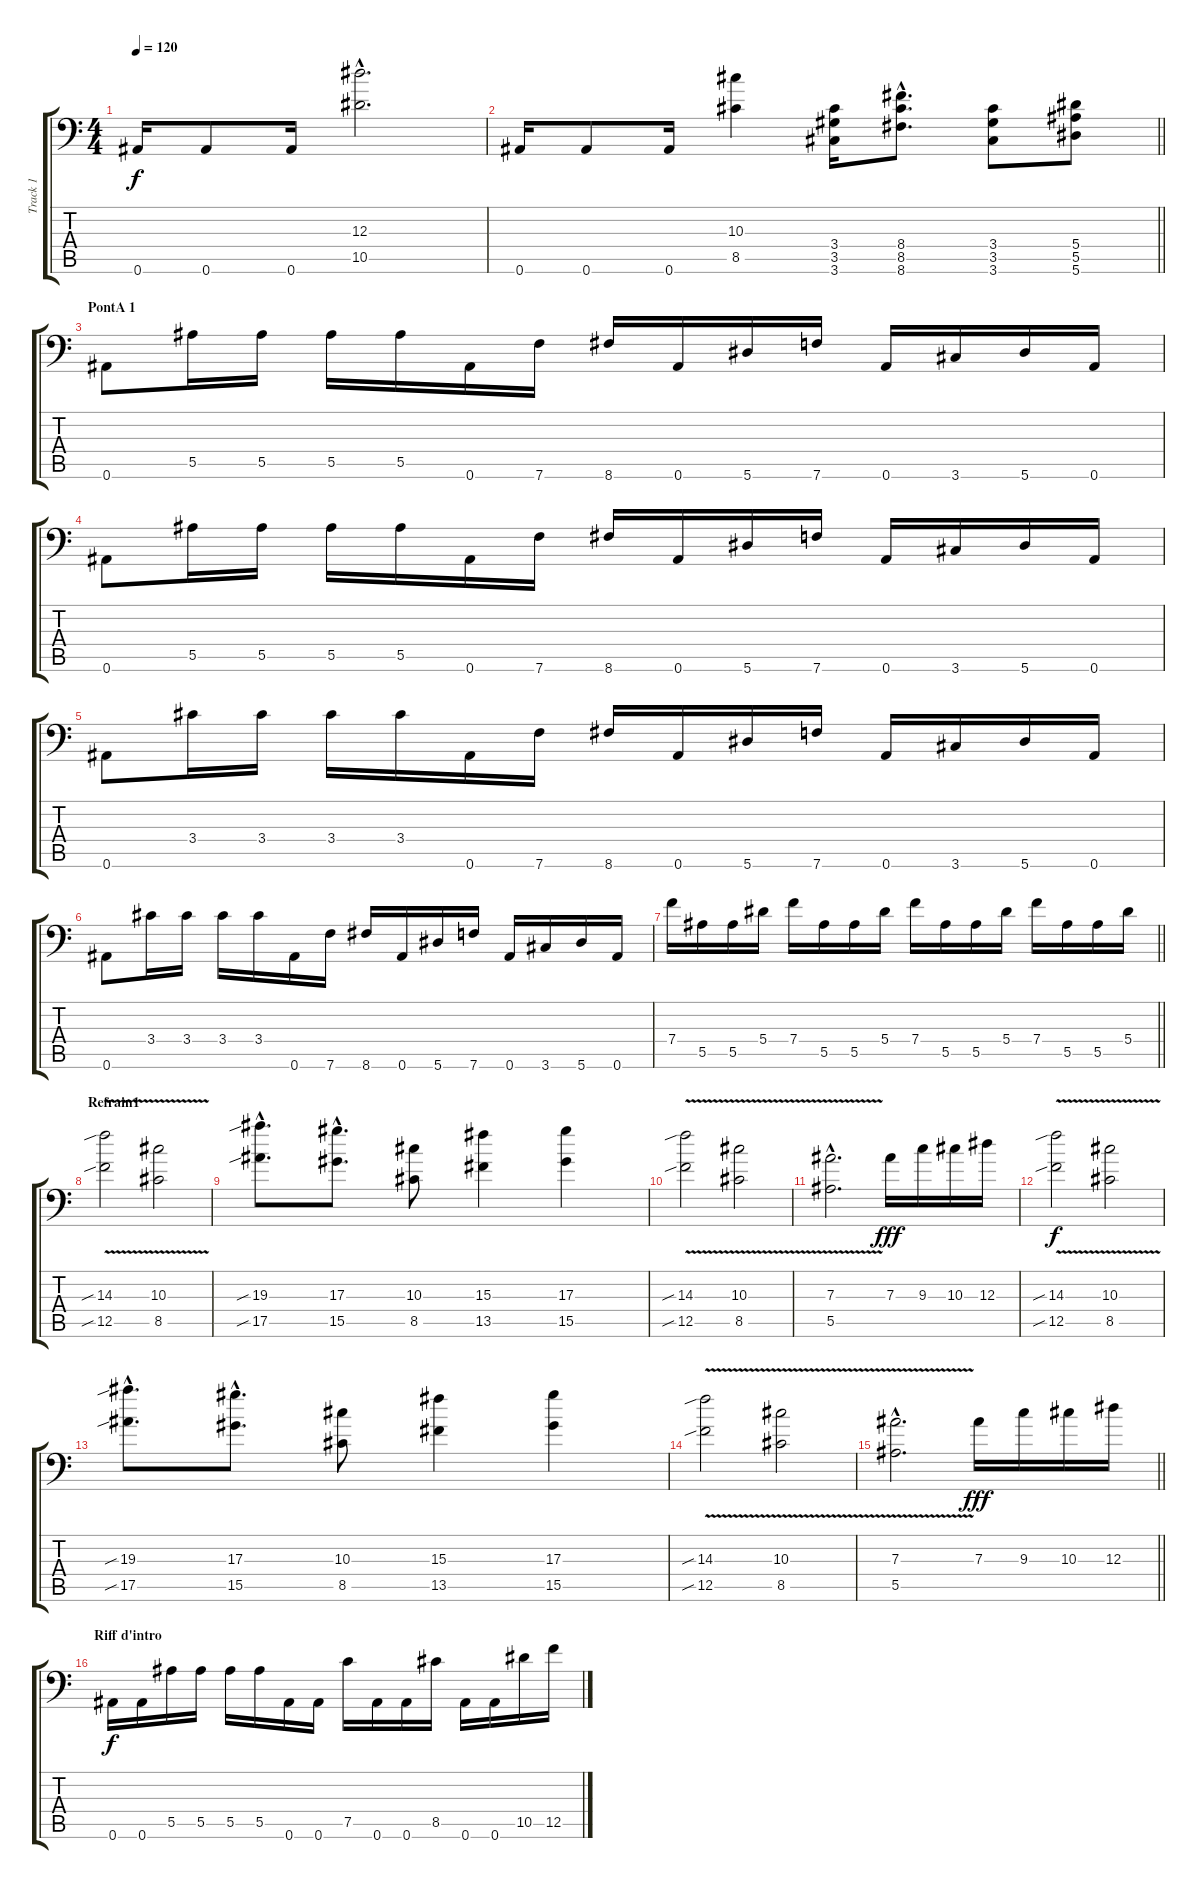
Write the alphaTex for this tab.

\track ("Track 1" "Track 1") {instrument overdrivenguitar}
\staff {score tabs}
\tuning (C4 G3 Eb3 Bb2 F2 Bb1) {hide}
\ts (4 4)
\tempo 120
\clef f4
\ks c
0.6.16{dy f} 0.6.8 0.6.16 (12.3{hac} 10.5{hac}).2{d} |
\barLineRight lightlight
0.6.16 0.6.8 0.6.16 (10.3 8.5).4 (3.4 3.5 3.6).16 (8.4{hac} 8.5{hac} 8.6{hac}).8{d} (3.4 3.5 3.6).8 (5.4 5.5 5.6).8 |
\section ("" "PontA 1")
0.6.8 5.5.16 5.5.16 5.5.16 5.5.16 0.6.16 7.6.16 8.6.16 0.6.16 5.6.16 7.6.16 0.6.16 3.6.16 5.6.16 0.6.16 |
0.6.8 5.5.16 5.5.16 5.5.16 5.5.16 0.6.16 7.6.16 8.6.16 0.6.16 5.6.16 7.6.16 0.6.16 3.6.16 5.6.16 0.6.16 |
0.6.8 3.4.16 3.4.16 3.4.16 3.4.16 0.6.16 7.6.16 8.6.16 0.6.16 5.6.16 7.6.16 0.6.16 3.6.16 5.6.16 0.6.16 |
0.6.8 3.4.16 3.4.16 3.4.16 3.4.16 0.6.16 7.6.16 8.6.16 0.6.16 5.6.16 7.6.16 0.6.16 3.6.16 5.6.16 0.6.16 |
\barLineRight lightlight
7.4.16 5.5.16 5.5.16 5.4.16 7.4.16 5.5.16 5.5.16 5.4.16 7.4.16 5.5.16 5.5.16 5.4.16 7.4.16 5.5.16 5.5.16 5.4.16 |
\section ("" "Refrain1")
(14.3{v sib} 12.5{sib}).2 (10.3{v} 8.5).2 |
(19.3{sib hac} 17.5{sib hac}).8{d} (17.3{hac} 15.5{hac}).8{d} (10.3 8.5).8 (15.3 13.5).4 (17.3 15.5).4 |
(14.3{v sib} 12.5{sib}).2 (10.3{v} 8.5).2 |
(7.3{v hac} 5.5{hac}).2{d} 7.3.16{dy fff} 9.3.16 10.3.16 12.3.16 |
(14.3{v sib} 12.5{sib}).2{dy f} (10.3{v} 8.5).2 |
(19.3{sib hac} 17.5{sib hac}).8{d} (17.3{hac} 15.5{hac}).8{d} (10.3 8.5).8 (15.3 13.5).4 (17.3 15.5).4 |
(14.3{v sib} 12.5{sib}).2 (10.3{v} 8.5).2 |
\barLineRight lightlight
(7.3{v hac} 5.5{hac}).2{d} 7.3.16{dy fff} 9.3.16 10.3.16 12.3.16 |
\section ("" "Riff d'intro")
0.6.16{dy f} 0.6.16 5.5.16 5.5.16 5.5.16 5.5.16 0.6.16 0.6.16 7.5.16 0.6.16 0.6.16 8.5.16 0.6.16 0.6.16 10.5.16 12.5.16
